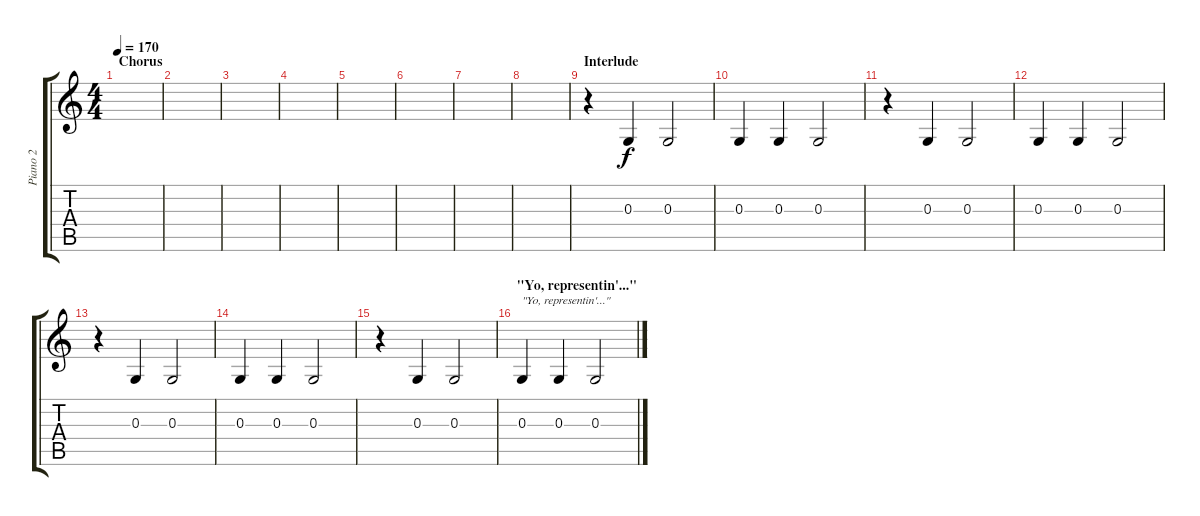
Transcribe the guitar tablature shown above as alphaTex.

\track ("Piano 2" "Piano 2") {instrument brightacousticpiano}
\staff {score tabs}
\tuning (E4 B3 G3 D3 A2 E2) {hide}
\ts (4 4)
\section ("" "Chorus")
\tempo 170
\clef g2
\ks c
|
|
|
|
|
|
|
|
\section ("" "Interlude")
r.4 0.3.4 0.3.2 |
0.3.4 0.3.4 0.3.2 |
r.4 0.3.4 0.3.2 |
0.3.4 0.3.4 0.3.2 |
r.4 0.3.4 0.3.2 |
0.3.4 0.3.4 0.3.2 |
r.4 0.3.4 0.3.2 |
\section ("" "\"Yo, representin'...\"")
0.3.4{txt "\"Yo, representin'...\""} 0.3.4 0.3.2
